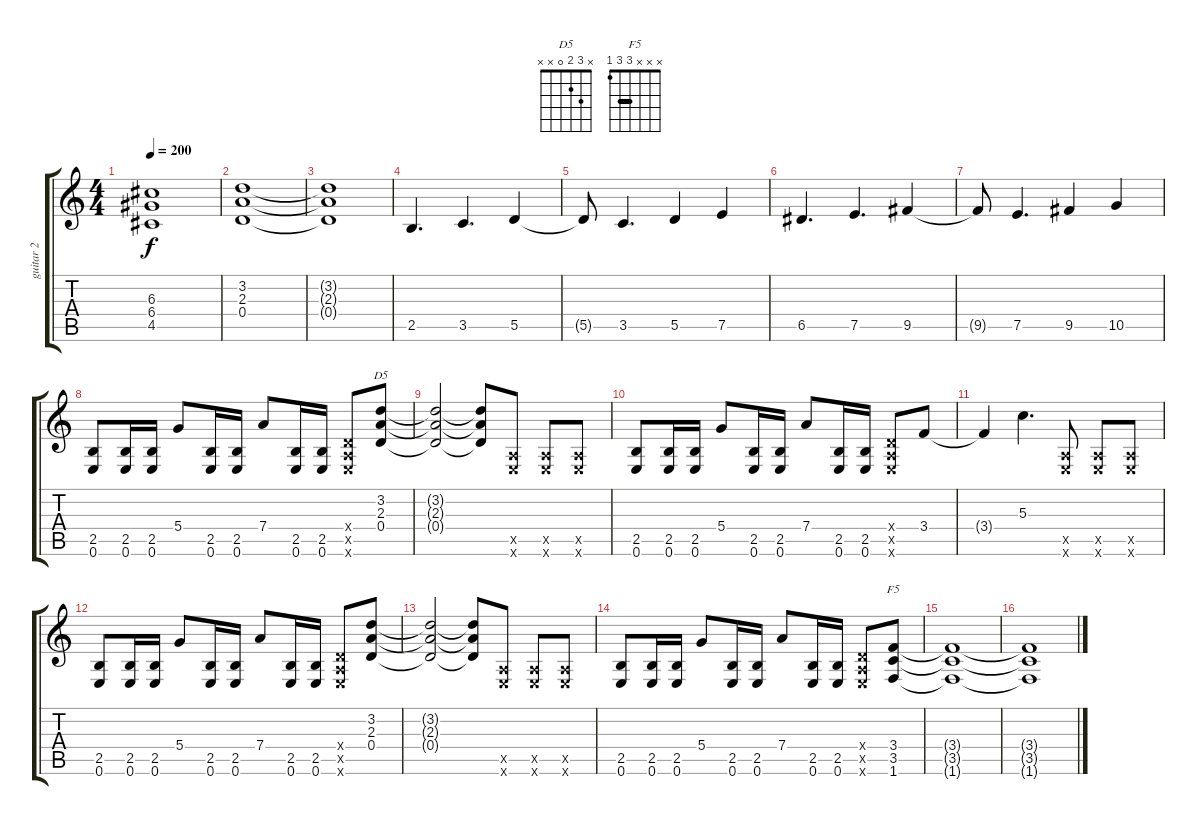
\track ("guitar 2" "guitar 2") {instrument overdrivenguitar}
\staff {score tabs}
\tuning (E4 B3 G3 D3 A2 E2) {hide}
\chord ("D5" x 3 2 0 x x)
\chord ("F5" x x x 3 3 1) {barre 3}
\ts (4 4)
\tempo 200
\clef g2
\ks c
(6.3{t} 6.4{t} 4.5{t}).1{dy f} |
(3.2 2.3 0.4).1 |
(3.2{t} 2.3{t} 0.4{t}).1 |
2.5.4{d} 3.5.4{d} 5.5.4 |
5.5{t}.8 3.5.4{d} 5.5.4 7.5.4 |
6.5.4{d} 7.5.4{d} 9.5.4 |
9.5{t}.8 7.5.4{d} 9.5.4 10.5.4 |
(2.5 0.6).8 (2.5 0.6).16 (2.5 0.6).16 5.4.8 (2.5 0.6).16 (2.5 0.6).16 7.4.8 (2.5 0.6).16 (2.5 0.6).16 (0.4{x} 0.5{x} 0.6{x}).8 (3.2 2.3 0.4).8{ch "D5"} |
(3.2{t} 2.3{t} 0.4{t}).2 (3.2{t} 2.3{t} 0.4{t}).8 (0.5{x} 0.6{x}).8 (0.5{x} 0.6{x}).8 (0.5{x} 0.6{x}).8 |
(2.5 0.6).8 (2.5 0.6).16 (2.5 0.6).16 5.4.8 (2.5 0.6).16 (2.5 0.6).16 7.4.8 (2.5 0.6).16 (2.5 0.6).16 (0.4{x} 0.5{x} 0.6{x}).8 3.4.8 |
3.4{t}.4 5.3.4{d} (0.5{x} 0.6{x}).8 (0.5{x} 0.6{x}).8 (0.5{x} 0.6{x}).8 |
(2.5 0.6).8 (2.5 0.6).16 (2.5 0.6).16 5.4.8 (2.5 0.6).16 (2.5 0.6).16 7.4.8 (2.5 0.6).16 (2.5 0.6).16 (0.4{x} 0.5{x} 0.6{x}).8 (3.2 2.3 0.4).8 |
(3.2{t} 2.3{t} 0.4{t}).2 (3.2{t} 2.3{t} 0.4{t}).8 (0.5{x} 0.6{x}).8 (0.5{x} 0.6{x}).8 (0.5{x} 0.6{x}).8 |
(2.5 0.6).8 (2.5 0.6).16 (2.5 0.6).16 5.4.8 (2.5 0.6).16 (2.5 0.6).16 7.4.8 (2.5 0.6).16 (2.5 0.6).16 (0.4{x} 0.5{x} 0.6{x}).8 (3.4 3.5 1.6).8{ch "F5"} |
(3.4{t} 3.5{t} 1.6{t}).1 |
(3.4{t} 3.5{t} 1.6{t}).1
